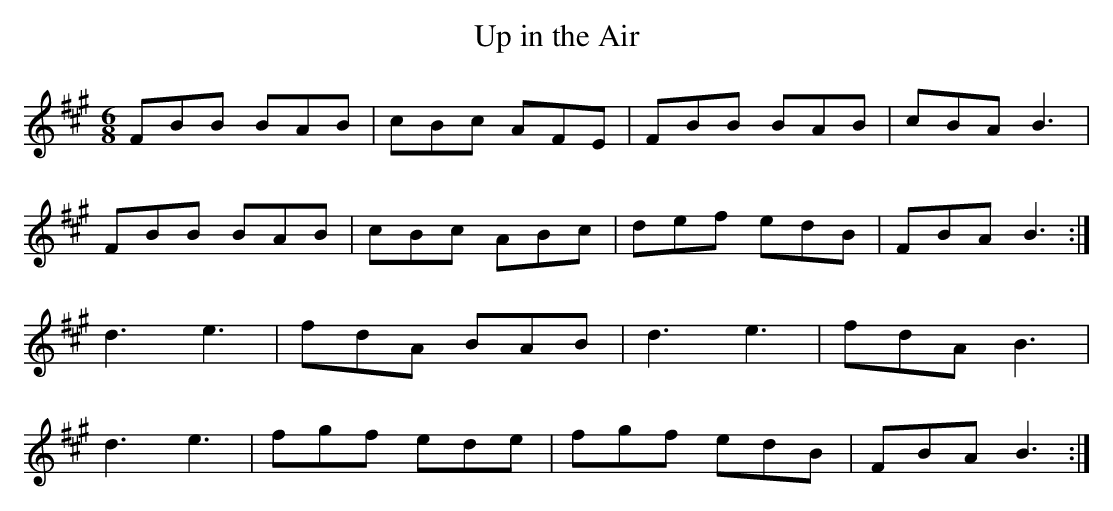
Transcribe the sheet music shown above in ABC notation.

X:1
T:Up in the Air
M:6/8
L:1/8
K:B Dorian
FBB BAB|cBc AFE|FBB BAB|cBA B3|!
FBB BAB|cBc ABc|def edB|FBA B3:|!
d3 e3|fdA BAB|d3 e3|fdA B3|!
d3 e3|fgf ede|fgf edB|FBA B3:|!
